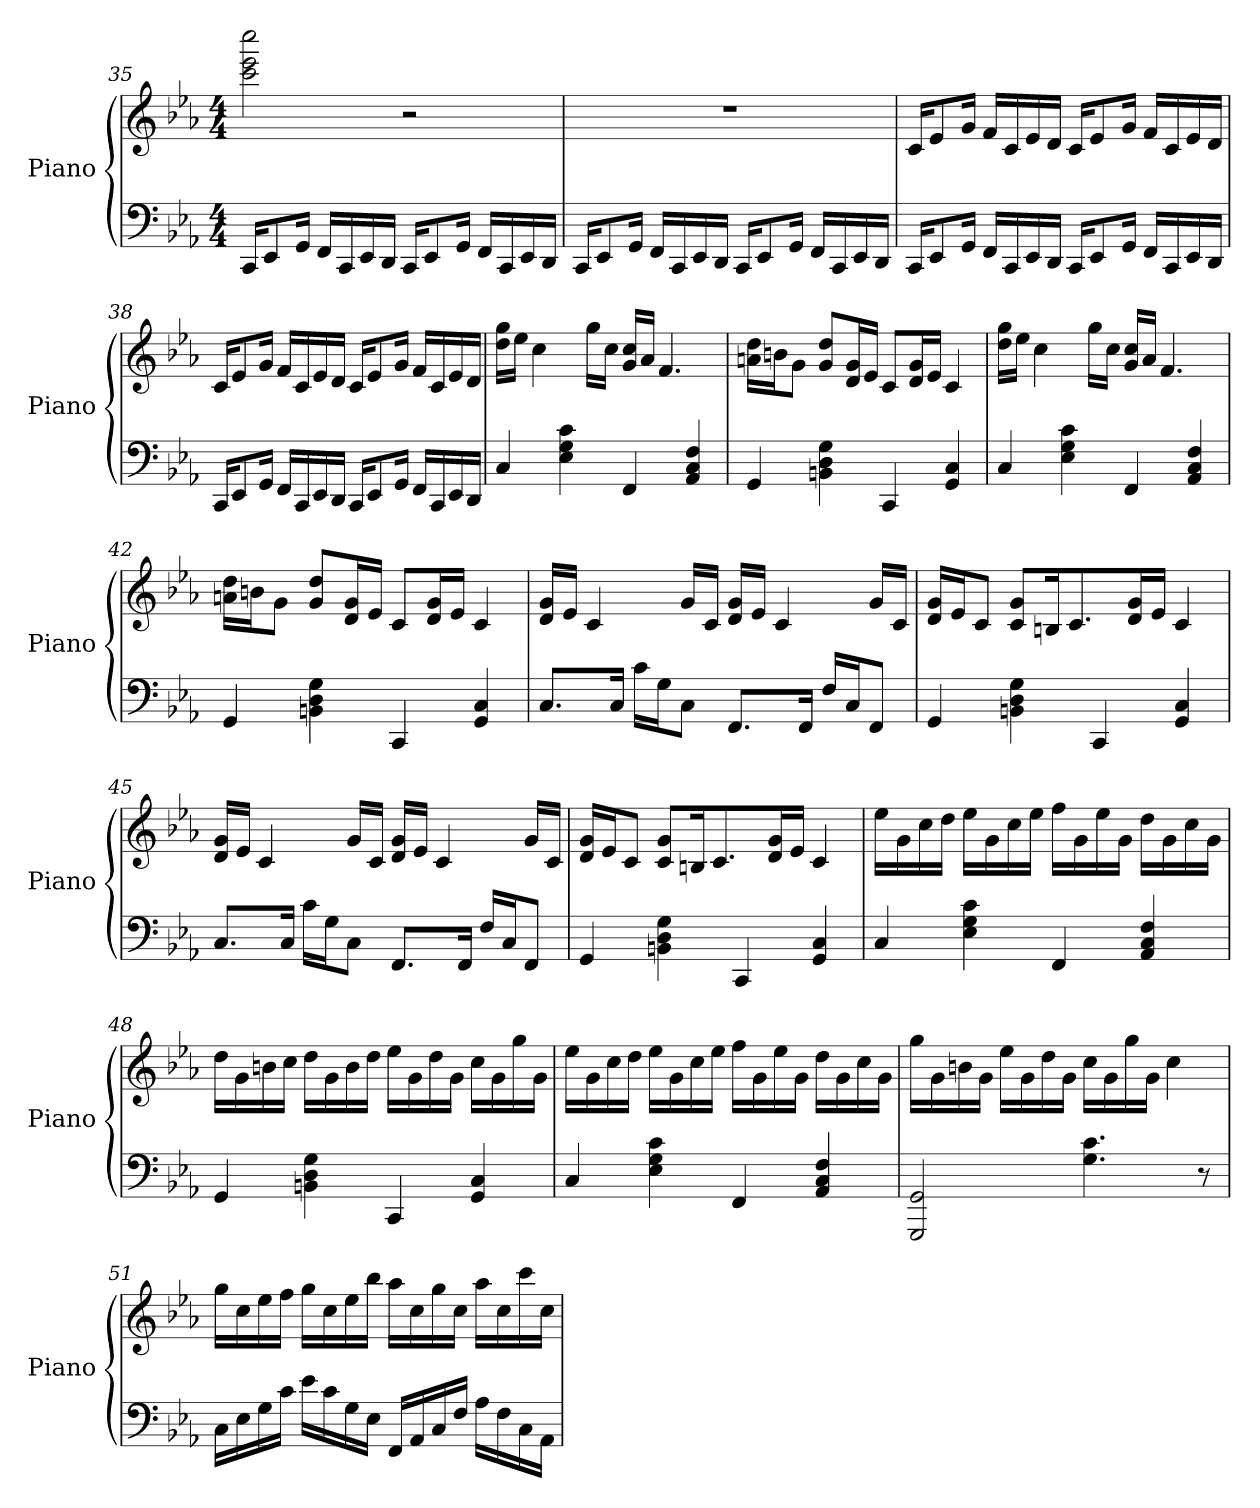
**kern	**kern
*part1	*part1
*staff2	*staff1
*I"Piano	*
*I'Piano	*
*clefF4	*clefG2
*k[b-e-a-]	*k[b-e-a-]
*M4/4	*M4/4
=35	=35
16CC/KL	2ccc\ 2eee-\ 2cccc\
8EE-/	.
16GG/Jk	.
16FF/LL	.
16CC/	.
16EE-/	.
16DD/JJ	.
16CC/KL	2r
8EE-/	.
16GG/Jk	.
16FF/LL	.
16CC/	.
16EE-/	.
16DD/JJ	.
!!LO:PB:g=z
=36	=36
16CC/KL	1r
8EE-/	.
16GG/Jk	.
16FF/LL	.
16CC/	.
16EE-/	.
16DD/JJ	.
16CC/KL	.
8EE-/	.
16GG/Jk	.
16FF/LL	.
16CC/	.
16EE-/	.
16DD/JJ	.
=37	=37
16CC/KL	16c/KL
8EE-/	8e-/
16GG/Jk	16g/Jk
16FF/LL	16f/LL
16CC/	16c/
16EE-/	16e-/
16DD/JJ	16d/JJ
16CC/KL	16c/KL
8EE-/	8e-/
16GG/Jk	16g/Jk
16FF/LL	16f/LL
16CC/	16c/
16EE-/	16e-/
16DD/JJ	16d/JJ
=38	=38
16CC/KL	16c/KL
8EE-/	8e-/
16GG/Jk	16g/Jk
16FF/LL	16f/LL
16CC/	16c/
16EE-/	16e-/
16DD/JJ	16d/JJ
16CC/KL	16c/KL
8EE-/	8e-/
16GG/Jk	16g/Jk
16FF/LL	16f/LL
16CC/	16c/
16EE-/	16e-/
16DD/JJ	16d/JJ
!!LO:LB:g=z
=39	=39
4C/	16dd\ 16gg\LL
.	16ee-\JJ
.	4cc\
4E-\ 4G\ 4c\	.
.	16gg\LL
.	16cc\JJ
4FF/	16g/ 16cc/LL
.	16a-/JJ
.	4.f/
4AA-/ 4C/ 4F/	.
=40	=40
4GG/	16an\ 16dd\LL
.	16bn\J
.	8g\J
4BBn\ 4D\ 4G\	8g/ 8dd/L
.	16d/ 16g/L
.	16e-/JJ
4CC/	8c/L
.	16d/ 16g/L
.	16e-/JJ
4GG/ 4C/	4c/
=41	=41
4C/	16dd\ 16gg\LL
.	16ee-\JJ
.	4cc\
4E-\ 4G\ 4c\	.
.	16gg\LL
.	16cc\JJ
4FF/	16g/ 16cc/LL
.	16a-/JJ
.	4.f/
4AA-/ 4C/ 4F/	.
=42	=42
4GG/	16an\ 16dd\LL
.	16bn\J
.	8g\J
4BBn\ 4D\ 4G\	8g/ 8dd/L
.	16d/ 16g/L
.	16e-/JJ
4CC/	8c/L
.	16d/ 16g/L
.	16e-/JJ
4GG/ 4C/	4c/
!!LO:LB:g=z
=43	=43
8.C/L	16d/ 16g/LL
.	16e-/JJ
.	4c/
16C/Jk	.
16c\LL	.
16G\J	.
8C\J	16g/LL
.	16c/JJ
8.FF/L	16d/ 16g/LL
.	16e-/JJ
.	4c/
16FF/Jk	.
16F/LL	.
16C/J	.
8FF/J	16g/LL
.	16c/JJ
=44	=44
4GG/	16d/ 16g/LL
.	16e-/J
.	8c/J
4BBn\ 4D\ 4G\	8c/ 8g/L
.	16Bn/K
.	8.c/
4CC/	.
.	16d/ 16g/L
.	16e-/JJ
4GG/ 4C/	4c/
=45	=45
8.C/L	16d/ 16g/LL
.	16e-/JJ
.	4c/
16C/Jk	.
16c\LL	.
16G\J	.
8C\J	16g/LL
.	16c/JJ
8.FF/L	16d/ 16g/LL
.	16e-/JJ
.	4c/
16FF/Jk	.
16F/LL	.
16C/J	.
8FF/J	16g/LL
.	16c/JJ
!!LO:LB:g=z
=46	=46
4GG/	16d/ 16g/LL
.	16e-/J
.	8c/J
4BBn\ 4D\ 4G\	8c/ 8g/L
.	16Bn/K
.	8.c/
4CC/	.
.	16d/ 16g/L
.	16e-/JJ
4GG/ 4C/	4c/
=47	=47
4C/	16ee-\LL
.	16g\
.	16cc\
.	16dd\JJ
4E-\ 4G\ 4c\	16ee-\LL
.	16g\
.	16cc\
.	16ee-\JJ
4FF/	16ff\LL
.	16g\
.	16ee-\
.	16g\JJ
4AA-/ 4C/ 4F/	16dd\LL
.	16g\
.	16cc\
.	16g\JJ
=48	=48
4GG/	16dd\LL
.	16g\
.	16bn\
.	16cc\JJ
4BBn\ 4D\ 4G\	16dd\LL
.	16g\
.	16b\
.	16dd\JJ
4CC/	16ee-\LL
.	16g\
.	16dd\
.	16g\JJ
4GG/ 4C/	16cc\LL
.	16g\
.	16gg\
.	16g\JJ
!!LO:LB:g=z
=49	=49
4C/	16ee-\LL
.	16g\
.	16cc\
.	16dd\JJ
4E-\ 4G\ 4c\	16ee-\LL
.	16g\
.	16cc\
.	16ee-\JJ
4FF/	16ff\LL
.	16g\
.	16ee-\
.	16g\JJ
4AA-/ 4C/ 4F/	16dd\LL
.	16g\
.	16cc\
.	16g\JJ
=50	=50
2GGG/ 2GG/	16gg\LL
.	16g\
.	16bn\
.	16g\JJ
.	16ee-\LL
.	16g\
.	16dd\
.	16g\JJ
4.G\ 4.c\	16cc\LL
.	16g\
.	16gg\
.	16g\JJ
.	4cc\
8r	.
!!LO:LB:g=z
=51	=51
16C\LL	16gg\LL
16E-\	16cc\
16G\	16ee-\
16c\JJ	16ff\JJ
16e-\LL	16gg\LL
16c\	16cc\
16G\	16ee-\
16E-\JJ	16bb-\JJ
16FF/LL	16aa-\LL
16AA-/	16cc\
16C/	16gg\
16F/JJ	16cc\JJ
16A-\LL	16aa-\LL
16F\	16cc\
16C\	16ccc\
16AA-\JJ	16cc\JJ
=	=
*-	*-
